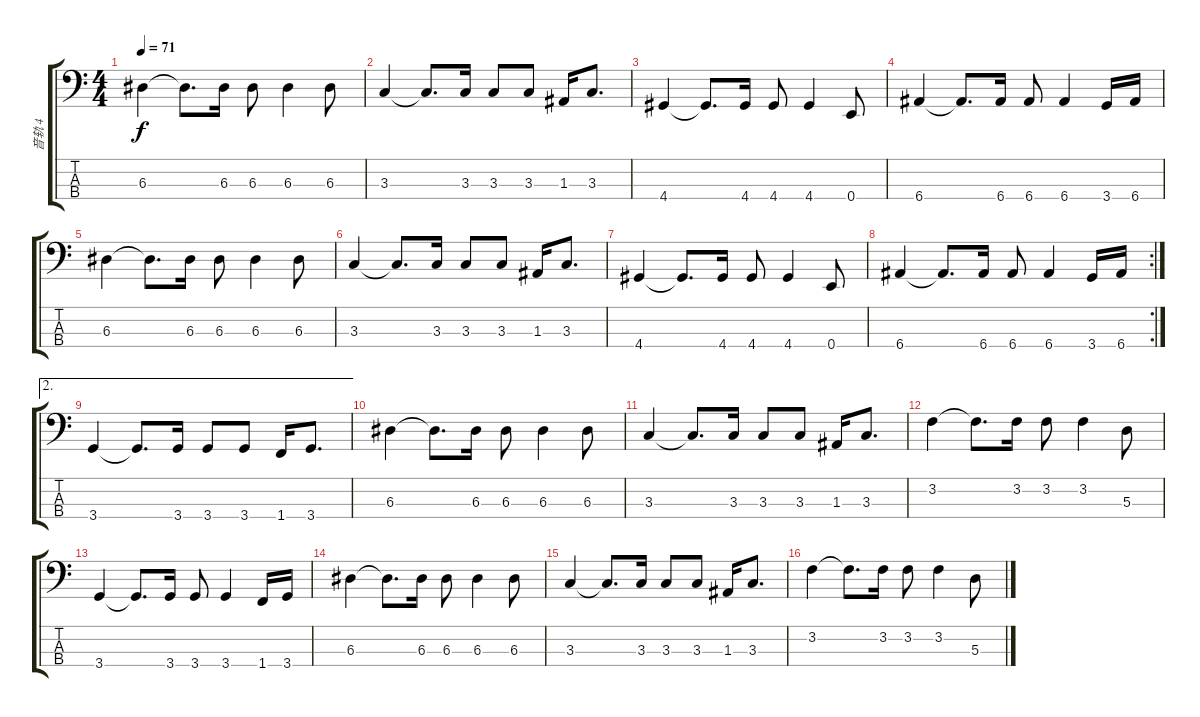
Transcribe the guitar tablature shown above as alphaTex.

\track ("音轨 4" "音轨 4") {instrument electricbassfinger}
\staff {score tabs}
\tuning (G2 D2 A1 E1) {hide}
\ts (4 4)
\tempo 71
\clef f4
\ks c
6.3.4{dy f} 6.3{t}.8{d} 6.3.16 6.3.8 6.3.4 6.3.8 |
3.3.4 3.3{t}.8{d} 3.3.16 3.3.8 3.3.8 1.3.16 3.3.8{d} |
4.4.4 4.4{t}.8{d} 4.4.16 4.4.8 4.4.4 0.4.8 |
6.4.4 6.4{t}.8{d} 6.4.16 6.4.8 6.4.4 3.4.16 6.4.16 |
6.3.4 6.3{t}.8{d} 6.3.16 6.3.8 6.3.4 6.3.8 |
3.3.4 3.3{t}.8{d} 3.3.16 3.3.8 3.3.8 1.3.16 3.3.8{d} |
4.4.4 4.4{t}.8{d} 4.4.16 4.4.8 4.4.4 0.4.8 |
\rc 2
6.4.4 6.4{t}.8{d} 6.4.16 6.4.8 6.4.4 3.4.16 6.4.16 |
\ae 2
3.4.4 3.4{t}.8{d} 3.4.16 3.4.8 3.4.8 1.4.16 3.4.8{d} |
6.3.4 6.3{t}.8{d} 6.3.16 6.3.8 6.3.4 6.3.8 |
3.3.4 3.3{t}.8{d} 3.3.16 3.3.8 3.3.8 1.3.16 3.3.8{d} |
3.2.4 3.2{t}.8{d} 3.2.16 3.2.8 3.2.4 5.3.8 |
3.4.4 3.4{t}.8{d} 3.4.16 3.4.8 3.4.4 1.4.16 3.4.16 |
6.3.4 6.3{t}.8{d} 6.3.16 6.3.8 6.3.4 6.3.8 |
3.3.4 3.3{t}.8{d} 3.3.16 3.3.8 3.3.8 1.3.16 3.3.8{d} |
3.2.4 3.2{t}.8{d} 3.2.16 3.2.8 3.2.4 5.3.8
